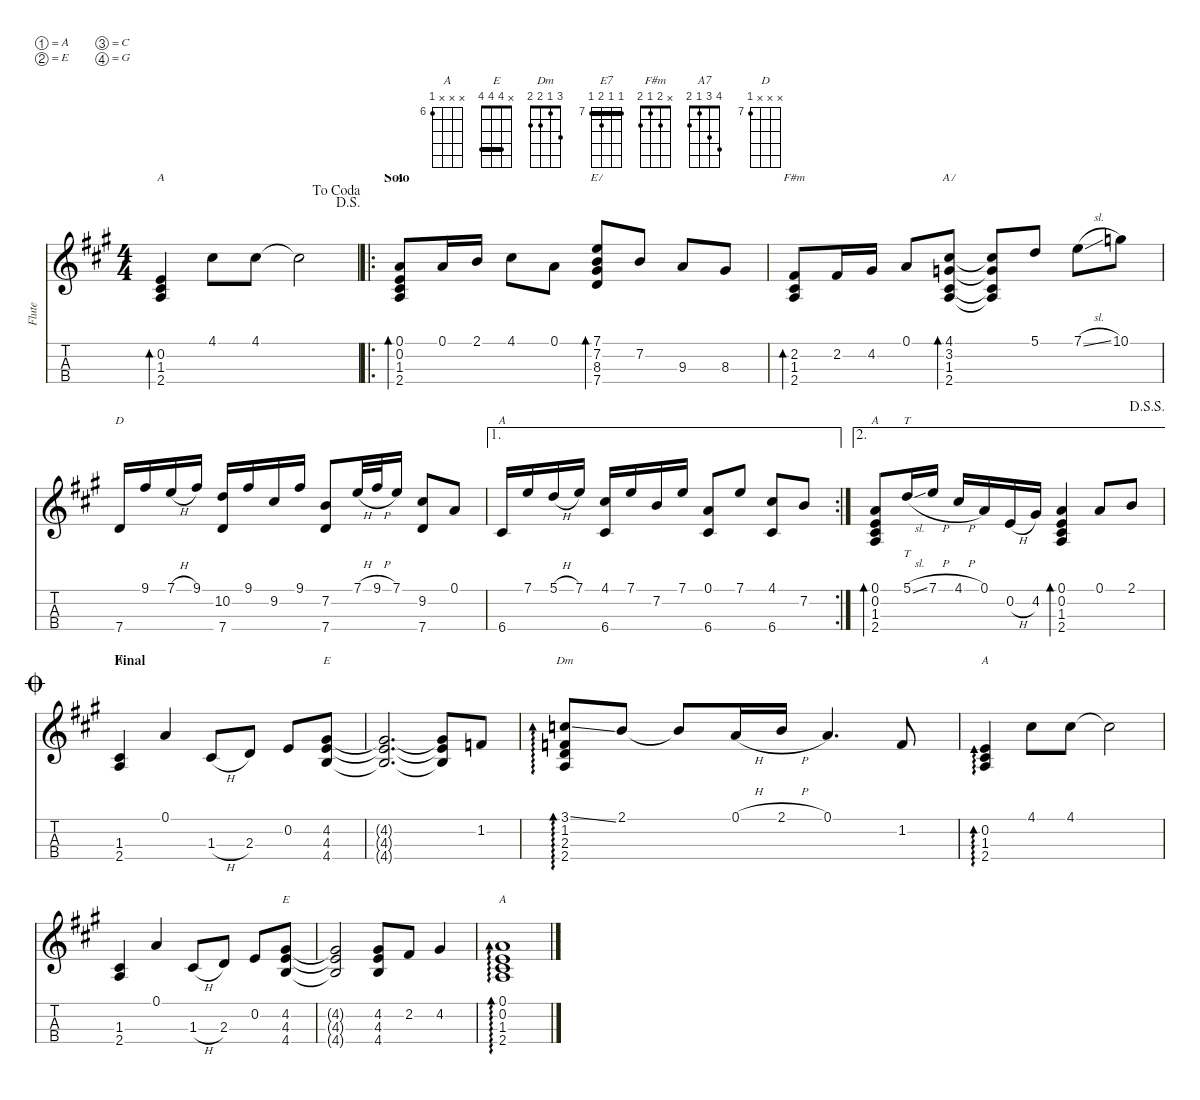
\defaultSystemsLayout 4
\hideDynamics
\bracketExtendMode nobrackets
\otherSystemsTrackNameOrientation horizontal
\defaultBarNumberDisplay Hide
\track ("Flute" "Flute") {defaultSystemsLayout 4 instrument flute}
\staff {score tabs}
\tuning (A4 E4 C4 G3)
\chord ("A" x x 1 2)
\chord ("E" x 4 4 4) {barre (4 4)}
\chord ("A" x 0 1 2)
\chord ("Dm" 3 1 2 2)
\chord ("A" 0 0 1 2)
\chord ("E7" 7 7 8 7) {firstfret 7 barre (7 7)}
\chord ("F#m" x 2 1 2)
\chord ("A7" 4 3 1 2)
\chord ("D" x x x 7) {firstfret 7}
\chord ("A" x x x 6) {firstfret 6}
\ts (4 4)
\jump dalsegno
\jump dacoda
\tempo (95 hide)
\clef g2
\ks a
(2.4{acc forcenatural} 1.3{acc #} 0.2{acc forcenatural}).4{bd 30 ch "A" dy mf beam Up} 4.1{acc #}.8{beam Down} 4.1{acc #}.8{beam Down} 4.1{t acc #}.2{beam Down} |
\ro
\section ("" "Solo")
(1.3{acc #} 2.4{acc forcenatural} 0.2{acc forcenatural} 0.1{acc forcenatural}).8{bd 30 ch "A" beam Up} 0.1{acc forcenatural}.16{beam Up} 2.1{acc forcenatural}.16{beam Up} 4.1{acc #}.8{beam Down} 0.1{acc forcenatural}.8{beam Down} (7.1{acc forcenatural} 7.4{acc forcenatural} 8.3{acc #} 7.2{acc forcenatural}).8{bd 30 ch "E7" beam Up} 7.2{acc forcenatural}.8{beam Up} 9.3{acc forcenatural}.8{beam Up} 8.3{acc #}.8{beam Up} |
(2.2{acc #} 2.4{acc forcenatural} 1.3{acc #}).8{bd 30 ch "F#m" beam Up} 2.2{acc #}.16{beam Up} 4.2{acc #}.16{beam Up} 0.1{acc forcenatural}.8{beam Up} (4.1{acc #} 3.2{acc forcenatural} 1.3{acc #} 2.4{acc forcenatural}).8{bd 30 ch "A7" beam Up} (3.2{t acc forcenatural} 1.3{t acc #} 2.4{t acc forcenatural} 4.1{t acc #}).8{beam Up} 5.1{acc forcenatural}.8{beam Up} 7.1{sl acc forcenatural}.8{beam Down} 10.1{acc forcenatural}.8{beam Down} |
7.4{acc forcenatural}.16{ch "D" beam Up} 9.1{acc #}.16{beam Up} 7.1{h acc forcenatural}.16{beam Up} 9.1{acc #}.16{beam Up} (10.2{acc forcenatural} 7.4{acc forcenatural}).16{beam Up} 9.1{acc #}.16{beam Up} 9.2{acc #}.16{beam Up} 9.1{acc #}.16{beam Up} (7.2{acc forcenatural} 7.4{acc forcenatural}).8{beam Up} 7.1{h acc forcenatural}.32{beam Up} 9.1{h acc #}.32{beam Up} 7.1{acc forcenatural}.16{beam Up} (9.2{acc #} 7.4{acc forcenatural}).8{beam Up} 0.1{acc forcenatural}.8{beam Up} |
\ae 1
\rc 2
6.4{acc #}.16{ch "A" beam Up} 7.1{acc forcenatural}.16{beam Up} 5.1{h acc forcenatural}.16{beam Up} 7.1{acc forcenatural}.16{beam Up} (4.1{acc #} 6.4{acc #}).16{beam Up} 7.1{acc forcenatural}.16{beam Up} 7.2{acc forcenatural}.16{beam Up} 7.1{acc forcenatural}.16{beam Up} (0.1{acc forcenatural} 6.4{acc #}).8{beam Up} 7.1{acc forcenatural}.8{beam Up} (4.1{acc #} 6.4{acc #}).8{beam Up} 7.2{acc forcenatural}.8{beam Up} |
\ae 2
\jump dalsegnosegno
(1.3{acc #} 0.1{acc forcenatural} 0.2{acc forcenatural} 2.4{acc forcenatural}).8{bd 30 ch "A" beam Up} 5.1{sl acc forcenatural}.16{tt beam Up} 7.1{h acc forcenatural}.16{beam Up} 4.1{h acc #}.16{beam Up} 0.1{acc forcenatural}.16{beam Up} 0.2{h acc forcenatural}.16{beam Up} 4.2{acc #}.16{beam Up} (0.1{acc forcenatural} 0.2{acc forcenatural} 1.3{acc #} 2.4{acc forcenatural}).4{bd 30 beam Up} 0.1{acc forcenatural}.8{beam Up} 2.1{acc forcenatural}.8{beam Up} |
\section ("" "Final")
\jump coda
(2.4{acc forcenatural} 1.3{acc #}).4{ch "A" beam Up} 0.1{acc forcenatural}.4{beam Up} 1.3{h acc #}.8{beam Up} 2.3{acc forcenatural}.8{beam Up} 0.2{acc forcenatural}.8{beam Up} (4.2{acc #} 4.3{acc forcenatural} 4.4{acc forcenatural}).8{ch "E" beam Up} |
(4.2{t acc #} 4.4{t acc forcenatural} 4.3{t acc forcenatural}).2{d beam Up} (4.3{t acc forcenatural} 4.4{t acc forcenatural} 4.2{t acc #}).8{beam Up} 1.2{acc forcenatural}.8{beam Up} |
(2.4{acc forcenatural} 2.3{acc forcenatural} 1.2{acc forcenatural} 3.1{ss acc forcenatural}).8{ad 0 ch "Dm" beam Up} 2.1{acc forcenatural}.8{beam Up} 2.1{t acc forcenatural}.8{beam Up} 0.1{h acc forcenatural}.16{beam Up} 2.1{h acc forcenatural}.16{beam Up} 0.1{acc forcenatural}.4{d beam Up} 1.2{acc forcenatural}.8{beam Up} |
(2.4{acc forcenatural} 1.3{acc #} 0.2{acc forcenatural}).4{ad 0 ch "A" beam Up} 4.1{acc #}.8{beam Down} 4.1{acc #}.8{beam Down} 4.1{t acc #}.2{beam Down} |
(2.4{acc forcenatural} 1.3{acc #}).4{beam Up} 0.1{acc forcenatural}.4{beam Up} 1.3{h acc #}.8{beam Up} 2.3{acc forcenatural}.8{beam Up} 0.2{acc forcenatural}.8{beam Up} (4.2{acc #} 4.3{acc forcenatural} 4.4{acc forcenatural}).8{ch "E" beam Up} |
(4.2{t acc #} 4.4{t acc forcenatural} 4.3{t acc forcenatural}).2{beam Up} (4.2{acc #} 4.4{acc forcenatural} 4.3{acc forcenatural}).8{beam Up} 2.2{acc #}.8{beam Up} 4.2{acc #}.4{beam Up} |
(2.4{acc forcenatural} 1.3{acc #} 0.2{acc forcenatural} 0.1{acc forcenatural}).1{ad 0 ch "A" beam Up}
